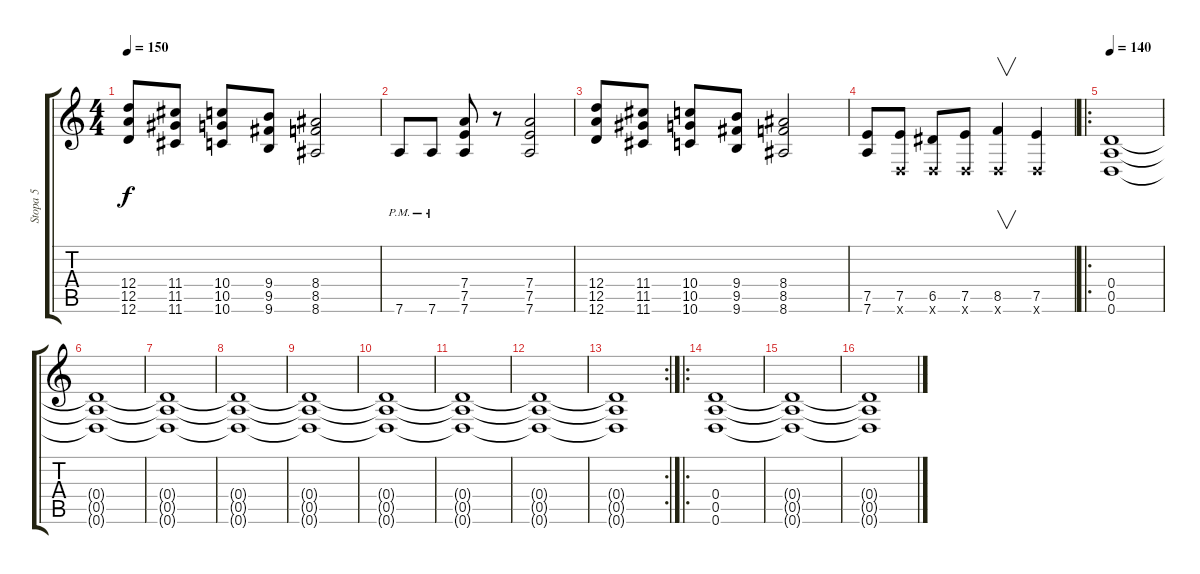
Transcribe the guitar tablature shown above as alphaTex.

\track ("Stopa 5" "Stopa 5") {instrument distortionguitar}
\staff {score tabs}
\tuning (E4 B3 G3 D3 A2 D2) {hide}
\ts (4 4)
\tempo 150
\clef g2
\ks c
(12.4 12.5 12.6).8{dy f} (11.4 11.5 11.6).8 (10.4 10.5 10.6).8 (9.4 9.5 9.6).8 (8.4 8.5 8.6).2 |
7.6{pm}.8 7.6{pm}.8 (7.4 7.5 7.6).8 r.8 (7.4 7.5 7.6).2 |
(12.4 12.5 12.6).8 (11.4 11.5 11.6).8 (10.4 10.5 10.6).8 (9.4 9.5 9.6).8 (8.4 8.5 8.6).2 |
(7.5 7.6).8 (7.5 0.6{x}).8 (6.5 0.6{x}).8 (7.5 0.6{x}).8 (8.5 0.6{x}).4{v} (7.5 0.6{x}).4 |
\ro
\tempo 145
\tempo 140
(0.4 0.5 0.6).1 |
(0.4{t} 0.5{t} 0.6{t}).1 |
(0.4{t} 0.5{t} 0.6{t}).1 |
(0.4{t} 0.5{t} 0.6{t}).1 |
(0.4{t} 0.5{t} 0.6{t}).1{volume 12} |
(0.4{t} 0.5{t} 0.6{t}).1 |
(0.4{t} 0.5{t} 0.6{t}).1 |
(0.4{t} 0.5{t} 0.6{t}).1 |
\rc 2
(0.4{t} 0.5{t} 0.6{t}).1 |
\ro
(0.4 0.5 0.6).1{volume 9} |
(0.4{t} 0.5{t} 0.6{t}).1{volume 6} |
(0.4{t} 0.5{t} 0.6{t}).1
